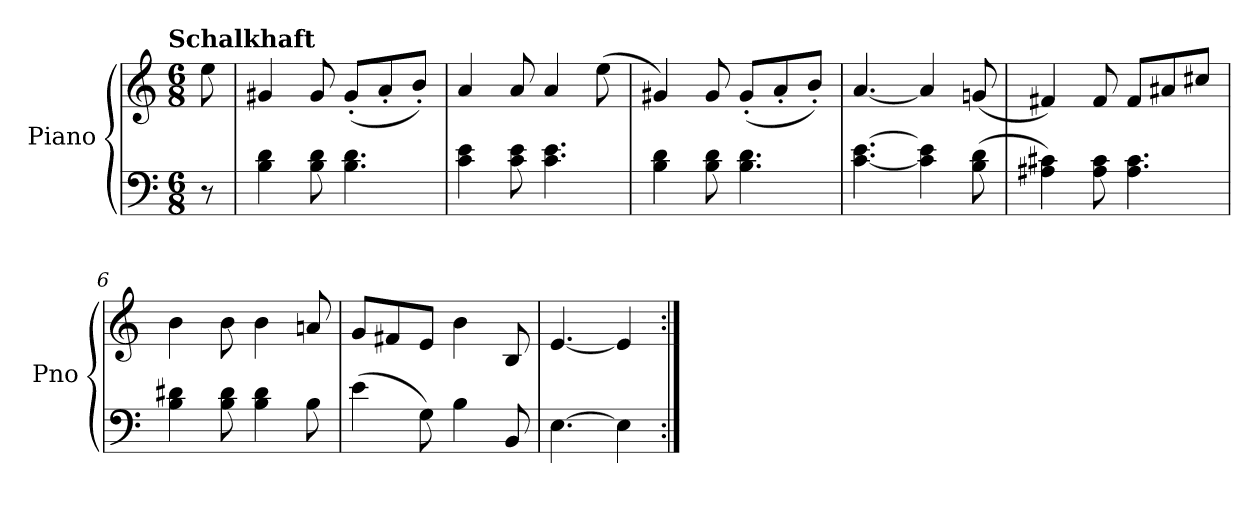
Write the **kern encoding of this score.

**kern	**kern
*part1	*part1
*staff2	*staff1
*I"Piano	*
*I'Pno	*
*clefF4	*clefG2
*k[]	*k[]
*a:	*a:
!!LO:TX:omd:t=Schalkhaft
*M6/8	*M6/8
*MM144	*MM144
=	=
8r	8ee\
=1	=1
4B\ 4d\	4g#X/
8B\ 8d\	8g#/
4.B\ 4.d\	(8g#'/L
.	8a'/
.	8b'/J)
=2	=2
4c\ 4e\	4a/
8c\ 8e\	8a/
4.c\ 4.e\	4a/
.	(8ee\
=3	=3
4B\ 4d\	4g#X/)
8B\ 8d\	8g#/
4.B\ 4.d\	(8g#'/L
.	8a'/
.	8b'/J)
=4	=4
[4.c\ [4.e\	[4.a/
4c]\ 4e]\	4a/]
(8B\ 8d\	(8gn/
=5	=5
4A#X\ 4c#X\)	4f#X/)
8A#\ 8c#\	8f#/
4.A#\ 4.c#\	8f#/L
.	8a#X/
.	8cc#X/J
=6	=6
4B\ 4d#X\	4b\
8B\ 8d#\	8b\
4B\ 4d#\	4b\
8B\	8an/
=7	=7
(4e\	8g/L
.	8f#X/
8G\)	8e/J
4B\	4b\
8BB/	8B/
=8	=8
[4.E\	[4.e/
4E\]	4e/]
=:|!	=:|!
*-	*-
